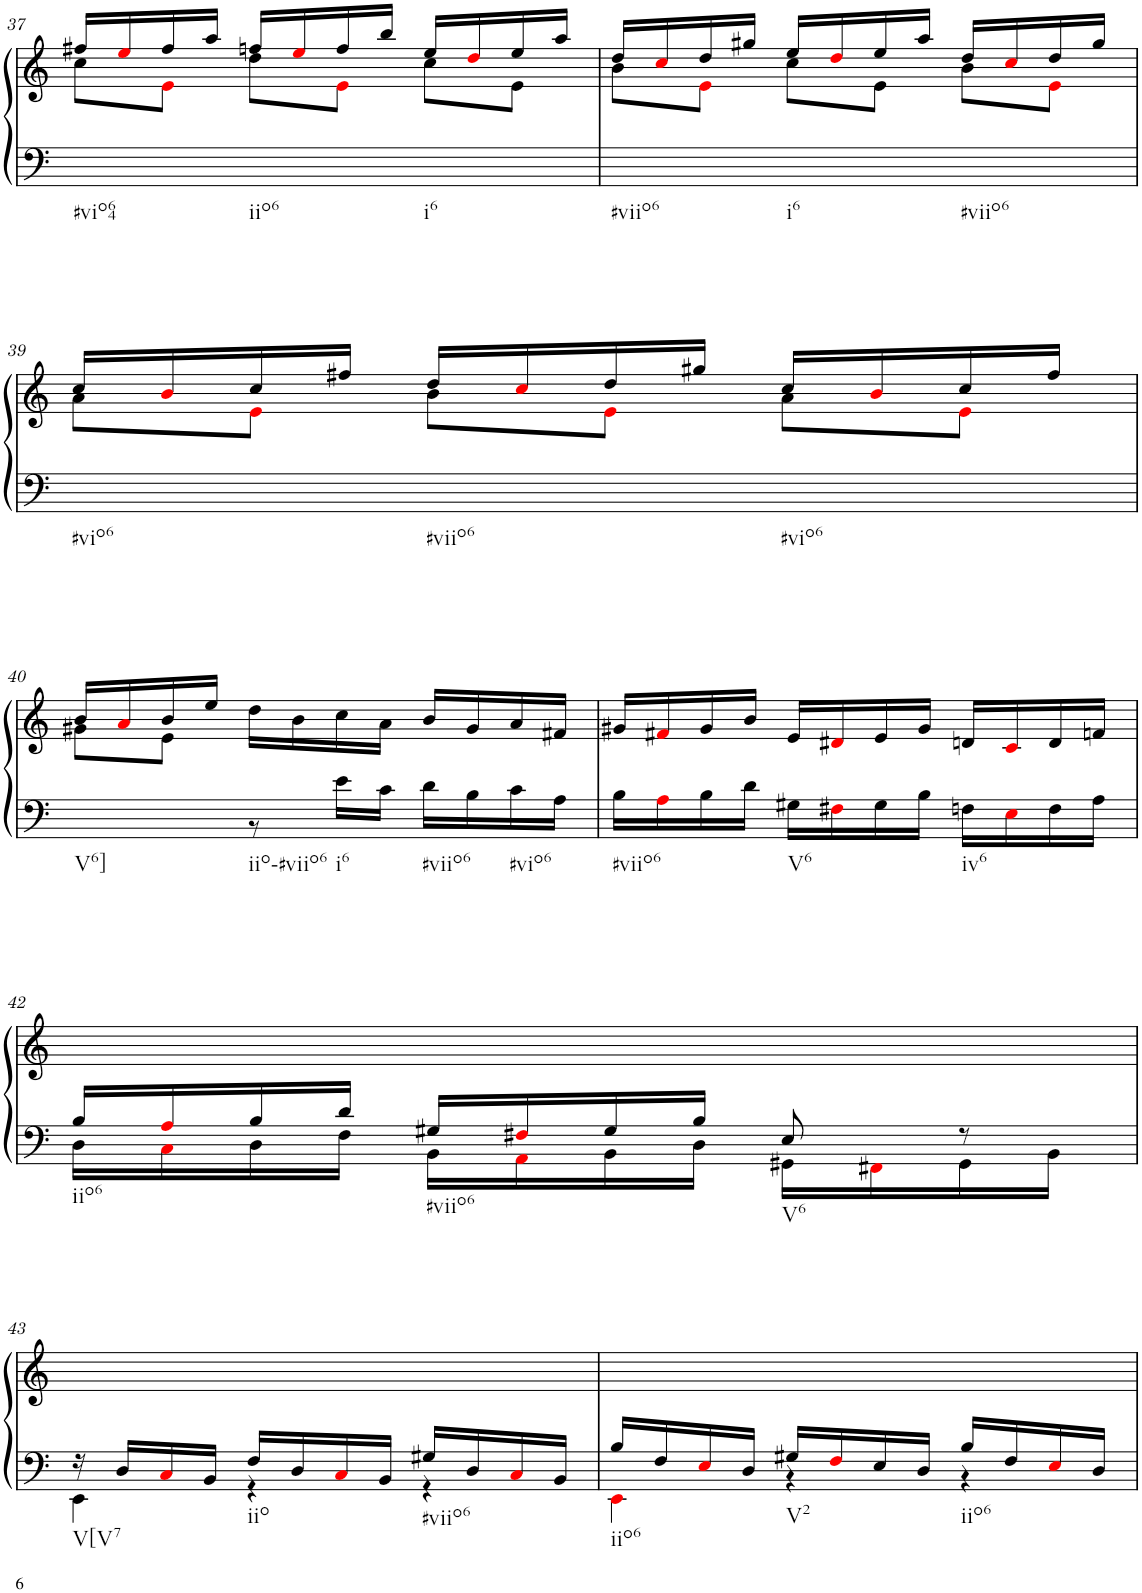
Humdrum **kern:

**kern	**kern
*part1	*part1
*staff2	*staff1
*I"Klavier linke Hand	*
!!LO:PB:g=z
*clefF4	*clefG2
*k[]	*k[]
*M3/4	*M3/4
=37	=37
*	*^
!LO:TX:b:t=#vio64	!	!
!LO:TX:b:t=iio6	!	!
!LO:TX:b:t=i6	!	!
2.ryy	16ff#X/LL	8cc\L
.	16eei/	.
.	16ff#/	8ei\J
.	16aa/JJ	.
.	16ffn/LL	8dd\L
.	16eei/	.
.	16ff/	8ei\J
.	16bb/JJ	.
.	16ee/LL	8cc\L
.	16ddi/	.
.	16ee/	8e\J
.	16aa/JJ	.
=38	=38	=38
!LO:TX:b:t=#viio6	!	!
!LO:TX:b:t=i6	!	!
!LO:TX:b:t=#viio6	!	!
2.ryy	16dd/LL	8b\L
.	16cci/	.
.	16dd/	8ei\J
.	16gg#X/JJ	.
.	16ee/LL	8cc\L
.	16ddi/	.
.	16ee/	8e\J
.	16aa/JJ	.
.	16dd/LL	8b\L
.	16cci/	.
.	16dd/	8ei\J
.	16gg#/JJ	.
!!LO:LB:g=z	!!
=39	=39	=39
!LO:TX:b:t=#vio6	!	!
!LO:TX:b:t=#viio6	!	!
!LO:TX:b:t=#vio6	!	!
2.ryy	16cc/LL	8a\L
.	16bi/	.
.	16cc/	8ei\J
.	16ff#X/JJ	.
.	16dd/LL	8b\L
.	16cci/	.
.	16dd/	8ei\J
.	16gg#X/JJ	.
.	16cc/LL	8a\L
.	16bi/	.
.	16cc/	8ei\J
.	16ff#/JJ	.
!!LO:LB:g=z	!!
=40	=40	=40
*^	*	*
!LO:TX:b:t=V6]	!	!	!
!LO:TX:b:t=iio-#viio6	!	!	!
!LO:TX:b:t=i6	!	!	!
!LO:TX:b:t=#viio6	!	!	!
!LO:TX:b:t=#vio6	!	!	!
2.ryy	4ryy	16b/LL	8g#X\L
.	.	16ai/	.
.	.	16b/	8e\J
.	.	16ee/JJ	.
.	8r	16dd\LL	2ryy
.	.	16b\	.
.	16e\LL	16cc\	.
.	16c\JJ	16a\JJ	.
.	16d\LL	16b/LL	.
.	16B\	16g#/	.
.	16c\	16a/	.
.	16A\JJ	16f#X/JJ	.
*	*	*v	*v
=41	=41	=41
!LO:TX:b:t=#viio6	!	!
!LO:TX:b:t=V6	!	!
!LO:TX:b:t=iv6	!	!
2.ryy	16B\LL	16g#X/LL
.	16Ai\	16f#Xi/
.	16B\	16g#/
.	16d\JJ	16b/JJ
.	16G#X\LL	16e/LL
.	16F#Xi\	16d#Xi/
.	16G#\	16e/
.	16B\JJ	16g#/JJ
.	16Fn\LL	16dn/LL
.	16Ei\	16ci/
.	16F\	16d/
.	16A\JJ	16fn/JJ
!!LO:LB:g=z
=42	=42	=42
!LO:TX:b:t=iio6	!	!
16B/LL	16D\LL	2.ryy
16Ai/	16Ci\	.
16B/	16D\	.
16d/JJ	16F\JJ	.
!LO:TX:b:t=#viio6	!	!
16G#X/LL	16BB\LL	.
16F#Xi/	16AAi\	.
16G#/	16BB\	.
16B/JJ	16D\JJ	.
!LO:TX:b:t=V6	!	!
8E/	16GG#X\LL	.
.	16FF#Xi\	.
8r	16GG#\	.
.	16BB\JJ	.
!!LO:LB:g=z
=43	=43	=43
!LO:TX:b:t=V[V7	!	!
16r	4EE\	2.ryy
16D/LL	.	.
16Ci/	.	.
16BB/JJ	.	.
!LO:TX:b:t=iio	!	!
16F/LL	4r	.
16D/	.	.
16Ci/	.	.
16BB/JJ	.	.
!LO:TX:b:t=#viio6	!	!
16G#X/LL	4r	.
16D/	.	.
16Ci/	.	.
16BB/JJ	.	.
=44	=44	=44
!LO:TX:b:t=iio6	!	!
16B/LL	4EEi\	2.ryy
16F/	.	.
16Ei/	.	.
16D/JJ	.	.
!LO:TX:b:t=V2	!	!
16G#X/LL	4r	.
16Fi/	.	.
16E/	.	.
16D/JJ	.	.
!LO:TX:b:t=iio6	!	!
16B/LL	4r	.
16F/	.	.
16Ei/	.	.
16D/JJ	.	.
*v	*v	*
=	=
*-	*-
